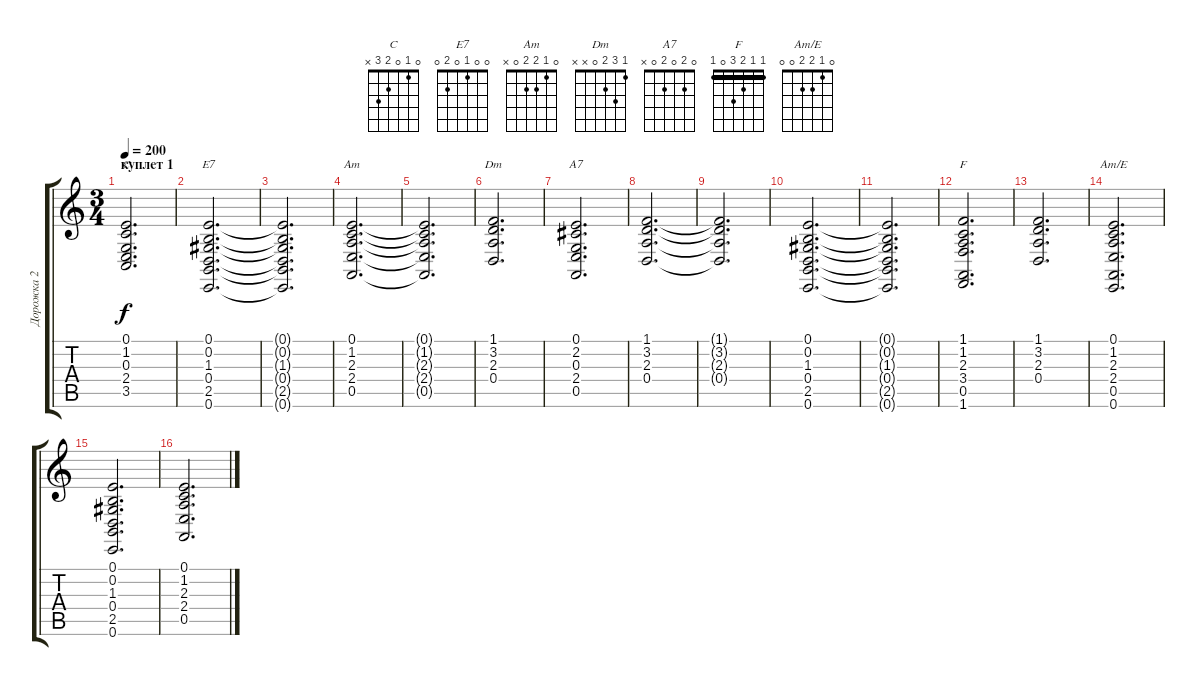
\track ("Дорожка 2" "Дорожка 2") {instrument stringensemble1}
\staff {score tabs}
\tuning (E4 B3 G3 D3 A2 E2) {hide}
\chord ("C" 0 1 0 2 3 x)
\chord ("E7" 0 0 1 0 2 0)
\chord ("Am" 0 1 2 2 0 x)
\chord ("Dm" 1 3 2 0 x x)
\chord ("A7" 0 2 0 2 0 x)
\chord ("F" 1 1 2 3 0 1) {barre 1}
\chord ("Am/E" 0 1 2 2 0 0)
\ts (3 4)
\section ("" "куплет 1")
\tempo 200
\clef g2
\ks c
(0.1{t} 1.2{t} 0.3{t} 2.4{t} 3.5{t}).2{d ch "C" dy f} |
(0.1 0.2 1.3 0.4 2.5 0.6).2{d ch "E7"} |
(0.1{t} 0.2{t} 1.3{t} 0.4{t} 2.5{t} 0.6{t}).2{d} |
(0.1 1.2 2.3 2.4 0.5).2{d ch "Am"} |
(0.1{t} 1.2{t} 2.3{t} 2.4{t} 0.5{t}).2{d} |
(1.1 3.2 2.3 0.4).2{d ch "Dm"} |
(0.1 2.2 0.3 2.4 0.5).2{d ch "A7"} |
(1.1 3.2 2.3 0.4).2{d} |
(1.1{t} 3.2{t} 2.3{t} 0.4{t}).2{d} |
(0.1 0.2 1.3 0.4 2.5 0.6).2{d} |
(0.1{t} 0.2{t} 1.3{t} 0.4{t} 2.5{t} 0.6{t}).2{d} |
(1.1 1.2 2.3 3.4 0.5 1.6).2{d ch "F"} |
(1.1 3.2 2.3 0.4).2{d} |
(0.1 1.2 2.3 2.4 0.5 0.6).2{d ch "Am/E"} |
(0.1 0.2 1.3 0.4 2.5 0.6).2{d} |
(0.1 1.2 2.3 2.4 0.5).2{d}
